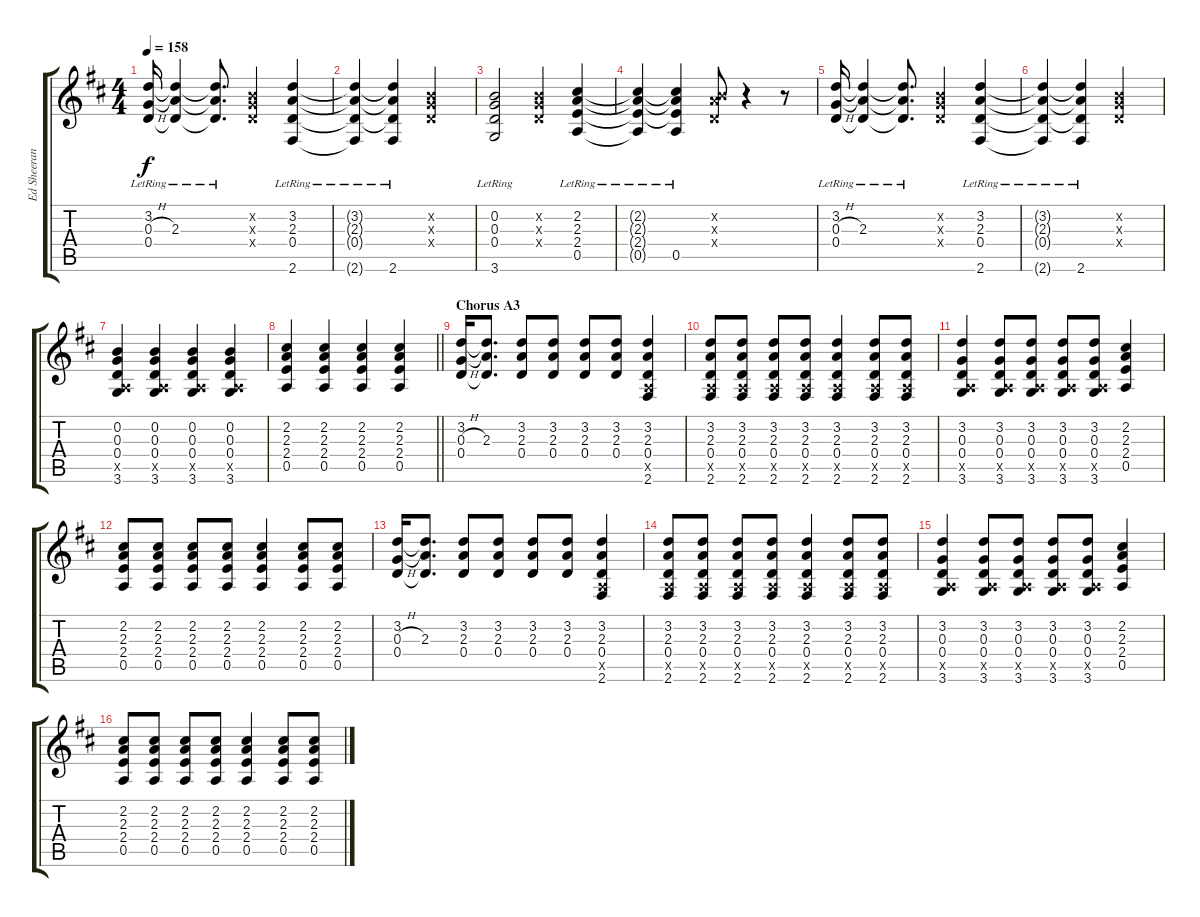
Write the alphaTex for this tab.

\track ("Ed Sheeran Acoustic Guitar" "Ed Sheeran") {instrument acousticguitarsteel}
\staff {score tabs}
\tuning (E4 B3 G3 D3 A2 E2) {hide}
\ts (4 4)
\tempo 158
\clef g2
\ks d
(3.2{lr} 0.3{h lr} 0.4{lr}).16{dy f} (3.2{lr t} 2.3{lr} 0.4{lr t}).4 (3.2{lr t} 2.3{lr t} 0.4{lr t}).8{d} (0.2{x} 0.3{x} 0.4{x}).4 (3.2{lr} 2.3{lr} 0.4{lr} 2.6{lr}).4 |
(3.2{lr t} 2.3{lr t} 0.4{lr t} 2.6{lr t}).4 (3.2{lr t} 2.3{lr t} 0.4{lr t} 2.6).4 (0.2{x} 0.3{x} 0.4{x}).2 |
(0.2{lr} 0.3{lr} 0.4{lr} 3.6).2 (0.2{x} 0.3{x} 0.4{x}).4 (2.2{lr} 2.3{lr} 2.4{lr} 0.5{lr}).4 |
(2.2{lr t} 2.3{lr t} 2.4{lr t} 0.5{lr t}).4 (2.2{lr t} 2.3{lr t} 2.4{lr t} 0.5).4 (0.2{x} 2.3{x} 0.4{x}).8 r.4 r.8 |
(3.2{lr} 0.3{h lr} 0.4{lr}).16 (3.2{lr t} 2.3{lr} 0.4{lr t}).4 (3.2{lr t} 2.3{lr t} 0.4{lr t}).8{d} (0.2{x} 0.3{x} 0.4{x}).4 (3.2{lr} 2.3{lr} 0.4{lr} 2.6{lr}).4 |
(3.2{lr t} 2.3{lr t} 0.4{lr t} 2.6{lr t}).4 (3.2{lr t} 2.3{lr t} 0.4{lr t} 2.6).4 (0.2{x} 0.3{x} 0.4{x}).2 |
(0.2 0.3 0.4 0.5{x} 3.6).4 (0.2 0.3 0.4 0.5{x} 3.6).4 (0.2 0.3 0.4 0.5{x} 3.6).4 (0.2 0.3 0.4 0.5{x} 3.6).4 |
\barLineRight lightlight
(2.2 2.3 2.4 0.5).4 (2.2 2.3 2.4 0.5).4 (2.2 2.3 2.4 0.5).4 (2.2 2.3 2.4 0.5).4 |
\section ("" "Chorus A3")
(3.2 0.3{h} 0.4).16 (3.2{t} 2.3 0.4{t}).8{d} (3.2 2.3 0.4).8 (3.2 2.3 0.4).8 (3.2 2.3 0.4).8 (3.2 2.3 0.4).8 (3.2 2.3 0.4 0.5{x} 2.6).4 |
(3.2 2.3 0.4 0.5{x} 2.6).8 (3.2 2.3 0.4 0.5{x} 2.6).8 (3.2 2.3 0.4 0.5{x} 2.6).8 (3.2 2.3 0.4 0.5{x} 2.6).8 (3.2 2.3 0.4 0.5{x} 2.6).4 (3.2 2.3 0.4 0.5{x} 2.6).8 (3.2 2.3 0.4 0.5{x} 2.6).8 |
(3.2 0.3 0.4 0.5{x} 3.6).4 (3.2 0.3 0.4 0.5{x} 3.6).8 (3.2 0.3 0.4 0.5{x} 3.6).8 (3.2 0.3 0.4 0.5{x} 3.6).8 (3.2 0.3 0.4 0.5{x} 3.6).8 (2.2 2.3 2.4 0.5).4 |
(2.2 2.3 2.4 0.5).8 (2.2 2.3 2.4 0.5).8 (2.2 2.3 2.4 0.5).8 (2.2 2.3 2.4 0.5).8 (2.2 2.3 2.4 0.5).4 (2.2 2.3 2.4 0.5).8 (2.2 2.3 2.4 0.5).8 |
(3.2 0.3{h} 0.4).16 (3.2{t} 2.3 0.4{t}).8{d} (3.2 2.3 0.4).8 (3.2 2.3 0.4).8 (3.2 2.3 0.4).8 (3.2 2.3 0.4).8 (3.2 2.3 0.4 0.5{x} 2.6).4 |
(3.2 2.3 0.4 0.5{x} 2.6).8 (3.2 2.3 0.4 0.5{x} 2.6).8 (3.2 2.3 0.4 0.5{x} 2.6).8 (3.2 2.3 0.4 0.5{x} 2.6).8 (3.2 2.3 0.4 0.5{x} 2.6).4 (3.2 2.3 0.4 0.5{x} 2.6).8 (3.2 2.3 0.4 0.5{x} 2.6).8 |
(3.2 0.3 0.4 0.5{x} 3.6).4 (3.2 0.3 0.4 0.5{x} 3.6).8 (3.2 0.3 0.4 0.5{x} 3.6).8 (3.2 0.3 0.4 0.5{x} 3.6).8 (3.2 0.3 0.4 0.5{x} 3.6).8 (2.2 2.3 2.4 0.5).4 |
(2.2 2.3 2.4 0.5).8 (2.2 2.3 2.4 0.5).8 (2.2 2.3 2.4 0.5).8 (2.2 2.3 2.4 0.5).8 (2.2 2.3 2.4 0.5).4 (2.2 2.3 2.4 0.5).8 (2.2 2.3 2.4 0.5).8
